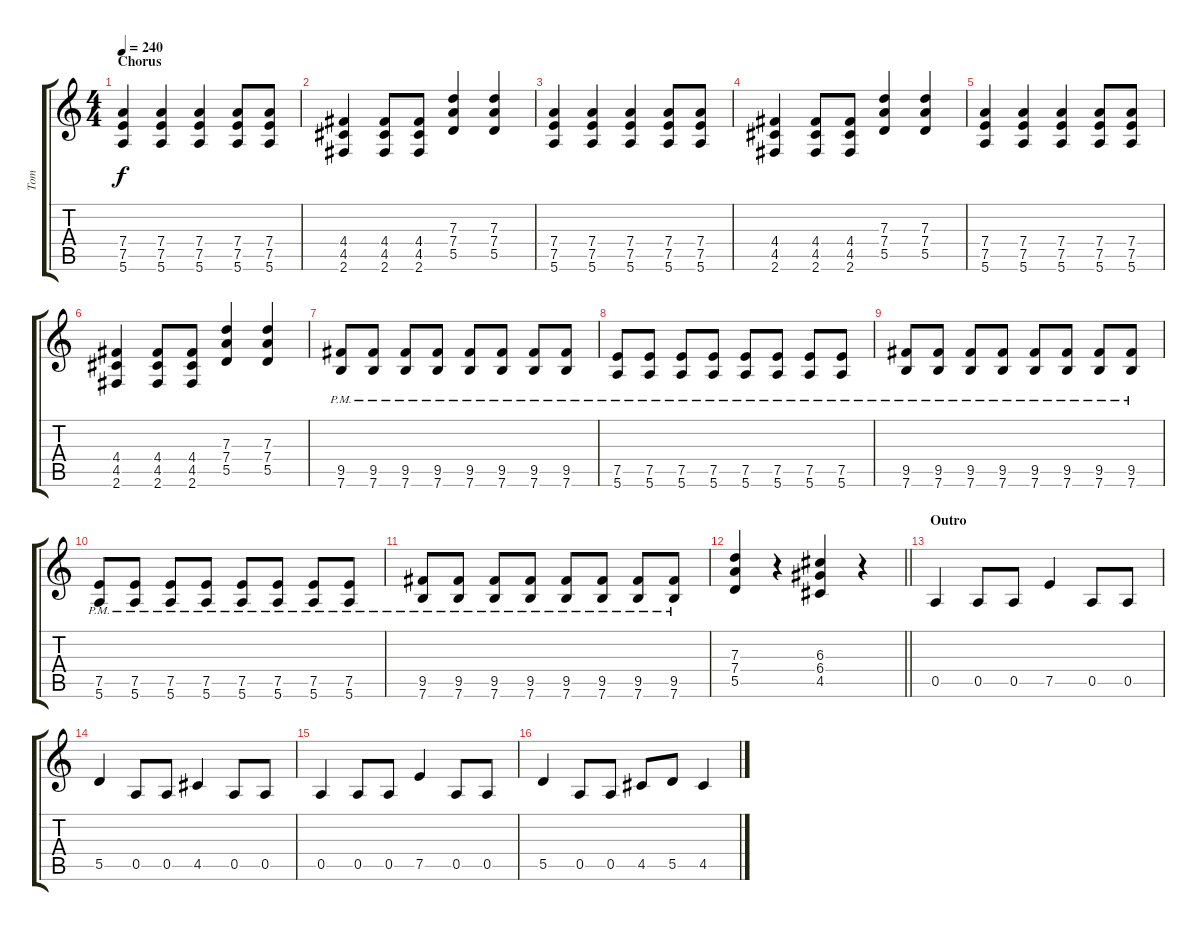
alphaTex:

\track ("Tom" "Tom") {instrument distortionguitar}
\staff {score tabs}
\tuning (E4 B3 G3 D3 A2 E2) {hide}
\ts (4 4)
\section ("" "Chorus")
\tempo 240
\clef g2
\ks c
(7.4 7.5 5.6).4{dy f} (7.4 7.5 5.6).4 (7.4 7.5 5.6).4 (7.4 7.5 5.6).8 (7.4 7.5 5.6).8 |
(4.4 4.5 2.6).4 (4.4 4.5 2.6).8 (4.4 4.5 2.6).8 (7.3 7.4 5.5).4 (7.3 7.4 5.5).4 |
(7.4 7.5 5.6).4 (7.4 7.5 5.6).4 (7.4 7.5 5.6).4 (7.4 7.5 5.6).8 (7.4 7.5 5.6).8 |
(4.4 4.5 2.6).4 (4.4 4.5 2.6).8 (4.4 4.5 2.6).8 (7.3 7.4 5.5).4 (7.3 7.4 5.5).4 |
(7.4 7.5 5.6).4 (7.4 7.5 5.6).4 (7.4 7.5 5.6).4 (7.4 7.5 5.6).8 (7.4 7.5 5.6).8 |
(4.4 4.5 2.6).4 (4.4 4.5 2.6).8 (4.4 4.5 2.6).8 (7.3 7.4 5.5).4 (7.3 7.4 5.5).4 |
(9.5{pm} 7.6{pm}).8 (9.5{pm} 7.6{pm}).8 (9.5{pm} 7.6{pm}).8 (9.5{pm} 7.6{pm}).8 (9.5{pm} 7.6{pm}).8 (9.5{pm} 7.6{pm}).8 (9.5{pm} 7.6{pm}).8 (9.5{pm} 7.6{pm}).8 |
(7.5{pm} 5.6{pm}).8 (7.5{pm} 5.6{pm}).8 (7.5{pm} 5.6{pm}).8 (7.5{pm} 5.6{pm}).8 (7.5{pm} 5.6{pm}).8 (7.5{pm} 5.6{pm}).8 (7.5{pm} 5.6{pm}).8 (7.5{pm} 5.6{pm}).8 |
(9.5{pm} 7.6{pm}).8 (9.5{pm} 7.6{pm}).8 (9.5{pm} 7.6{pm}).8 (9.5{pm} 7.6{pm}).8 (9.5{pm} 7.6{pm}).8 (9.5{pm} 7.6{pm}).8 (9.5{pm} 7.6{pm}).8 (9.5{pm} 7.6{pm}).8 |
(7.5{pm} 5.6{pm}).8 (7.5{pm} 5.6{pm}).8 (7.5{pm} 5.6{pm}).8 (7.5{pm} 5.6{pm}).8 (7.5{pm} 5.6{pm}).8 (7.5{pm} 5.6{pm}).8 (7.5{pm} 5.6{pm}).8 (7.5{pm} 5.6{pm}).8 |
(9.5{pm} 7.6{pm}).8 (9.5{pm} 7.6{pm}).8 (9.5{pm} 7.6{pm}).8 (9.5{pm} 7.6{pm}).8 (9.5{pm} 7.6{pm}).8 (9.5{pm} 7.6{pm}).8 (9.5{pm} 7.6{pm}).8 (9.5{pm} 7.6{pm}).8 |
\barLineRight lightlight
(7.3 7.4 5.5).4 r.4 (6.3 6.4 4.5).4 r.4 |
\section ("" "Outro")
0.5.4 0.5.8 0.5.8 7.5.4 0.5.8 0.5.8 |
5.5.4 0.5.8 0.5.8 4.5.4 0.5.8 0.5.8 |
0.5.4 0.5.8 0.5.8 7.5.4 0.5.8 0.5.8 |
5.5.4 0.5.8 0.5.8 4.5.8 5.5.8 4.5.4
